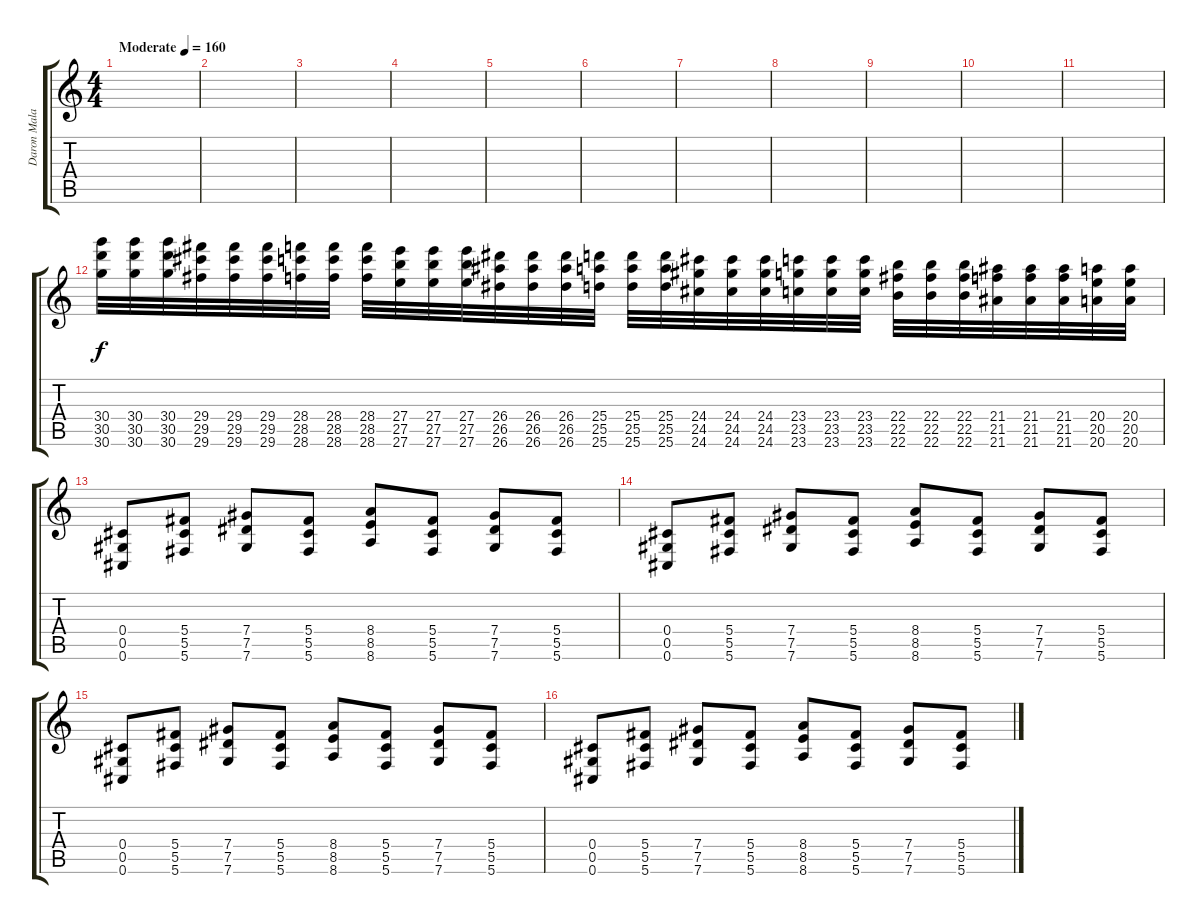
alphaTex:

\track ("Daron Malakian - Gtr 1" "Daron Mala") {instrument overdrivenguitar}
\staff {score tabs}
\tuning (Eb4 Bb3 Gb3 Db3 Ab2 Db2) {hide}
\ts (4 4)
\tempo (160 "Moderate")
\clef g2
\ks c
|
|
|
|
|
|
|
|
|
|
|
(30.4 30.5 30.6).32{instrument guitarfretnoise} (30.4 30.5 30.6).32 (30.4 30.5 30.6).32 (29.4 29.5 29.6).32 (29.4 29.5 29.6).32 (29.4 29.5 29.6).32 (28.4 28.5 28.6).32 (28.4 28.5 28.6).32 (28.4 28.5 28.6).32 (27.4 27.5 27.6).32 (27.4 27.5 27.6).32 (27.4 27.5 27.6).32 (26.4 26.5 26.6).32 (26.4 26.5 26.6).32 (26.4 26.5 26.6).32 (25.4 25.5 25.6).32 (25.4 25.5 25.6).32 (25.4 25.5 25.6).32 (24.4 24.5 24.6).32 (24.4 24.5 24.6).32 (24.4 24.5 24.6).32 (23.4 23.5 23.6).32 (23.4 23.5 23.6).32 (23.4 23.5 23.6).32 (22.4 22.5 22.6).32 (22.4 22.5 22.6).32 (22.4 22.5 22.6).32 (21.4 21.5 21.6).32 (21.4 21.5 21.6).32 (21.4 21.5 21.6).32 (20.4 20.5 20.6).32 (20.4 20.5 20.6).32 |
(0.4 0.5 0.6).8{instrument overdrivenguitar} (5.4 5.5 5.6).8 (7.4 7.5 7.6).8 (5.4 5.5 5.6).8 (8.4 8.5 8.6).8 (5.4 5.5 5.6).8 (7.4 7.5 7.6).8 (5.4 5.5 5.6).8 |
(0.4 0.5 0.6).8 (5.4 5.5 5.6).8 (7.4 7.5 7.6).8 (5.4 5.5 5.6).8 (8.4 8.5 8.6).8 (5.4 5.5 5.6).8 (7.4 7.5 7.6).8 (5.4 5.5 5.6).8 |
(0.4 0.5 0.6).8 (5.4 5.5 5.6).8 (7.4 7.5 7.6).8 (5.4 5.5 5.6).8 (8.4 8.5 8.6).8 (5.4 5.5 5.6).8 (7.4 7.5 7.6).8 (5.4 5.5 5.6).8 |
(0.4 0.5 0.6).8 (5.4 5.5 5.6).8 (7.4 7.5 7.6).8 (5.4 5.5 5.6).8 (8.4 8.5 8.6).8 (5.4 5.5 5.6).8 (7.4 7.5 7.6).8 (5.4 5.5 5.6).8
